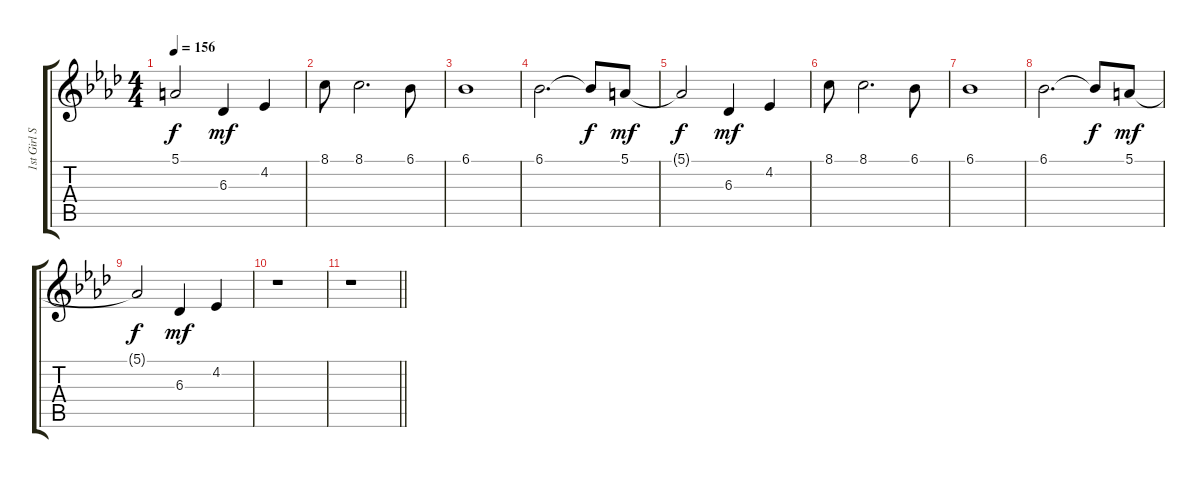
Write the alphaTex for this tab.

\track ("1st Girl Soprano" "1st Girl S") {instrument choiraahs}
\staff {score tabs}
\tuning (E4 B3 G3 D3 A2 E2) {hide}
\ts (4 4)
\tempo 156
\clef g2
\ks fminor
5.1{t}.2{dy f} 6.3.4{dy mf} 4.2.4 |
8.1.8 8.1.2{d} 6.1.8 |
6.1.1 |
6.1.2{d} 6.1{t}.8{dy f} 5.1.8{dy mf} |
5.1{t}.2{dy f} 6.3.4{dy mf} 4.2.4 |
8.1.8 8.1.2{d} 6.1.8 |
6.1.1 |
6.1.2{d} 6.1{t}.8{dy f} 5.1.8{dy mf} |
5.1{t}.2{dy f} 6.3.4{dy mf} 4.2.4 |
r.1 |
\barLineRight lightlight
r.1
